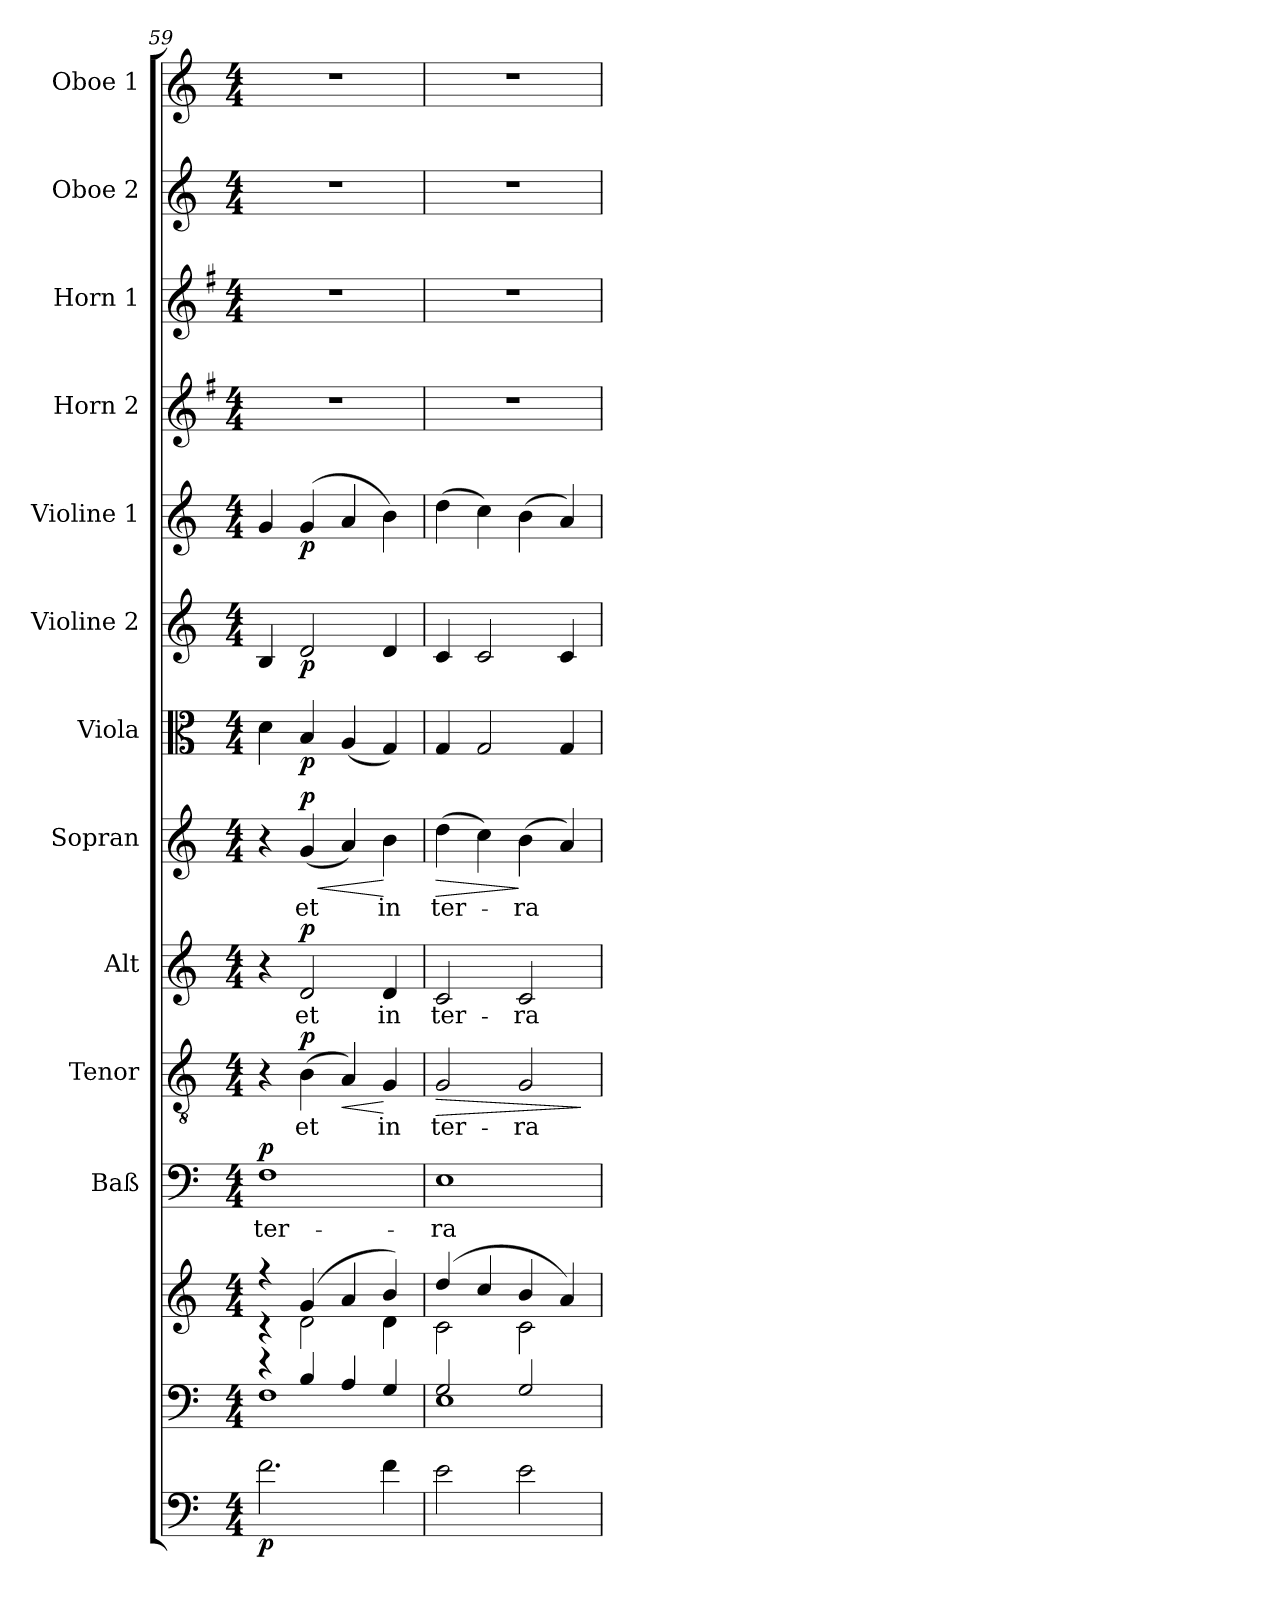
**kern	**dynam	**kern	**kern	**kern	**text	**dynam	**kern	**text	**dynam	**kern	**text	**dynam	**kern	**text	**dynam	**kern	**dynam	**kern	**dynam	**kern	**dynam	**kern	**kern	**kern	**kern
*part13	*part13	*part12	*part12	*part11	*part11	*part11	*part10	*part10	*part10	*part9	*part9	*part9	*part8	*part8	*part8	*part7	*part7	*part6	*part6	*part5	*part5	*part4	*part3	*part2	*part1
*staff14	*staff14	*staff13	*staff12	*staff11	*staff11	*staff11	*staff10	*staff10	*staff10	*staff9	*staff9	*staff9	*staff8	*staff8	*staff8	*staff7	*staff7	*staff6	*staff6	*staff5	*staff5	*staff4	*staff3	*staff2	*staff1
*	*	*	*	*I"Baß	*	*	*I"Tenor	*	*	*I"Alt	*	*	*I"Sopran	*	*	*I"Viola	*	*I"Violine 2	*	*I"Violine 1	*	*I"Horn 2	*I"Horn 1	*I"Oboe 2	*I"Oboe 1
*	*	*	*	*I'Baß	*	*	*I'Ten	*	*	*I'Alt	*	*	*I'Sop	*	*	*I'Vla.	*	*I'Vln. 2	*	*I'Vln. 1	*	*I'Hrn. 2	*I'Hrn. 1	*I'Ob. 2	*I'Ob. 1
!!LO:PB:g=z
*clefF4	*	*clefF4	*clefG2	*clefF4	*	*	*clefGv2	*	*	*clefG2	*	*	*clefG2	*	*	*clefC3	*	*clefG2	*	*clefG2	*	*clefG2	*clefG2	*clefG2	*clefG2
*ITrd7c12	*	*	*	*	*	*	*	*	*	*	*	*	*	*	*	*	*	*	*	*	*	*ITrd4c7	*ITrd4c7	*	*
*k[]	*	*k[]	*k[]	*k[]	*	*	*k[]	*	*	*k[]	*	*	*k[]	*	*	*k[]	*	*k[]	*	*k[]	*	*k[]	*k[]	*k[]	*k[]
*C:	*	*C:	*C:	*C:	*	*	*C:	*	*	*C:	*	*	*C:	*	*	*C:	*	*C:	*	*C:	*	*C:	*C:	*C:	*C:
*M4/4	*	*M4/4	*M4/4	*M4/4	*	*	*M4/4	*	*	*M4/4	*	*	*M4/4	*	*	*M4/4	*	*M4/4	*	*M4/4	*	*M4/4	*M4/4	*M4/4	*M4/4
=59	=59	=59	=59	=59	=59	=59	=59	=59	=59	=59	=59	=59	=59	=59	=59	=59	=59	=59	=59	=59	=59	=59	=59	=59	=59
*	*	*^	*^	*	*	*	*	*	*	*	*	*	*	*	*	*	*	*	*	*	*	*	*	*	*
!	!LO:DY:b	!	!	!	!	!	!LO:LY:b	!LO:DY:a	!	!	!	!	!	!	!	!	!	!	!	!	!	!	!	!	!	!	!
2.F\	p	4rd	1F	4r	4r	1F	ter-	p	4r	.	.	4r	.	.	4r	.	.	4d\	.	4B/	.	4g/	.	1r	1r	1r	1r
!	!	!	!	!	!	!	!	!	!	!LO:LY:b	!LO:DY:a	!	!LO:LY:b	!LO:DY:a	!	!LO:LY:b	!LO:HP:b	!	!	!	!	!	!	!	!	!	!
!	!	!	!	!	!	!	!	!	!	!	!	!	!	!	!	!	!LO:DY:n=1:a	!	!LO:DY:b	!	!LO:DY:b	!	!LO:DY:b	!	!	!	!
.	.	4B/	.	(<4g/	2d\	.	.	.	(>4B\	et	p	2d/	et	p	(<4g/	et	< p	4B/	p	2d/	p	(<4g/	p	.	.	.	.
!	!	!	!	!	!	!	!	!	!	!	!LO:HP:b	!	!	!	!	!	!	!	!	!	!	!	!	!	!	!	!
.	.	4A/	.	4a/	.	.	.	.	4A/)	.	<	.	.	.	4a/)	.	.	(<4A/	.	.	.	4a/	.	.	.	.	.
!	!	!	!	!	!	!	!	!	!	!LO:LY:b	!	!	!LO:LY:b	!	!	!LO:LY:b	!	!	!	!	!	!	!	!	!	!	!
4F\	.	4G/	.	4b/)	4d\	.	.	.	4G/	in	[	4d/	in	.	4b\	in	[	4G/)	.	4d/	.	4b\)	.	.	.	.	.
=60	=60	=60	=60	=60	=60	=60	=60	=60	=60	=60	=60	=60	=60	=60	=60	=60	=60	=60	=60	=60	=60	=60	=60	=60	=60	=60	=60
!	!	!	!	!	!	!	!LO:LY:b	!	!	!LO:LY:b	!LO:HP:b	!	!LO:LY:b	!	!	!LO:LY:b	!LO:HP:b	!	!	!	!	!	!	!	!	!	!
2E\	.	2G/	1E	(<4dd/	2c\	1E	-ra	.	2G/	ter-	>	2c/	ter-	.	(>4dd\	ter-	>	4G/	.	4c/	.	(>4dd\	.	1r	1r	1r	1r
.	.	.	.	4cc/	.	.	.	.	.	.	.	.	.	.	4cc\)	.	.	2G/	.	2c/	.	4cc\)	.	.	.	.	.
!	!	!	!	!	!	!	!	!	!	!LO:LY:b	!	!	!LO:LY:b	!	!	!LO:LY:b	!	!	!	!	!	!	!	!	!	!	!
2E\	.	2G/	.	4b/	2c\	.	.	.	2G/	-ra	.	2c/	-ra	.	(>4b\	-ra	]	.	.	.	.	(>4b\	.	.	.	.	.
.	.	.	.	4a/)	.	.	.	.	.	.	.	.	.	.	4a/)	.	.	4G/	.	4c/	.	4a/)	.	.	.	.	.
*	*	*v	*v	*	*	*	*	*	*	*	*	*	*	*	*	*	*	*	*	*	*	*	*	*	*	*	*
*	*	*	*v	*v	*	*	*	*	*	*	*	*	*	*	*	*	*	*	*	*	*	*	*	*	*	*
.	.	.	.	.	.	.	.	.	]	.	.	.	.	.	.	.	.	.	.	.	.	.	.	.	.
=	=	=	=	=	=	=	=	=	=	=	=	=	=	=	=	=	=	=	=	=	=	=	=	=	=
*-	*-	*-	*-	*-	*-	*-	*-	*-	*-	*-	*-	*-	*-	*-	*-	*-	*-	*-	*-	*-	*-	*-	*-	*-	*-
